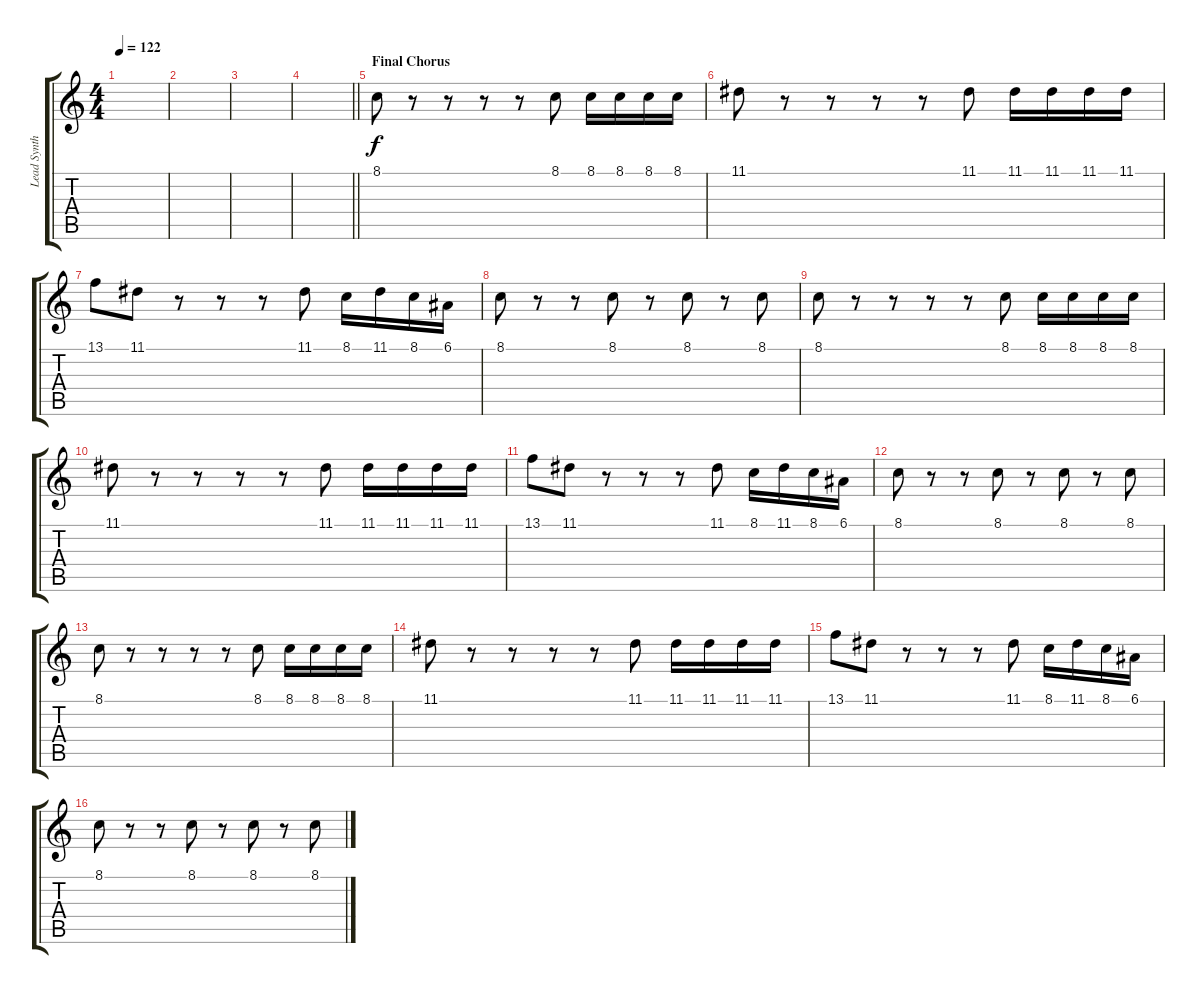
\track ("Lead Synth" "Lead Synth") {instrument lead4chiff}
\staff {score tabs}
\tuning (E4 B3 G3 D3 A2 E2) {hide}
\ts (4 4)
\tempo 122
\clef g2
\ks c
|
|
|
\barLineRight lightlight
|
\section ("" "Final Chorus")
8.1.8{volume 16 instrument lead1square} r.8 r.8 r.8 r.8 8.1.8 8.1.16 8.1.16 8.1.16 8.1.16 |
11.1.8 r.8 r.8 r.8 r.8 11.1.8 11.1.16 11.1.16 11.1.16 11.1.16 |
13.1.8 11.1.8 r.8 r.8 r.8 11.1.8 8.1.16 11.1.16 8.1.16 6.1.16 |
8.1.8 r.8 r.8 8.1.8 r.8 8.1.8 r.8 8.1.8 |
8.1.8 r.8 r.8 r.8 r.8 8.1.8 8.1.16 8.1.16 8.1.16 8.1.16 |
11.1.8 r.8 r.8 r.8 r.8 11.1.8 11.1.16 11.1.16 11.1.16 11.1.16 |
13.1.8 11.1.8 r.8 r.8 r.8 11.1.8 8.1.16 11.1.16 8.1.16 6.1.16 |
8.1.8 r.8 r.8 8.1.8 r.8 8.1.8 r.8 8.1.8 |
8.1.8 r.8 r.8 r.8 r.8 8.1.8 8.1.16 8.1.16 8.1.16 8.1.16 |
11.1.8 r.8 r.8 r.8 r.8 11.1.8 11.1.16 11.1.16 11.1.16 11.1.16 |
13.1.8 11.1.8 r.8 r.8 r.8 11.1.8 8.1.16 11.1.16 8.1.16 6.1.16 |
8.1.8 r.8 r.8 8.1.8 r.8 8.1.8 r.8 8.1.8
